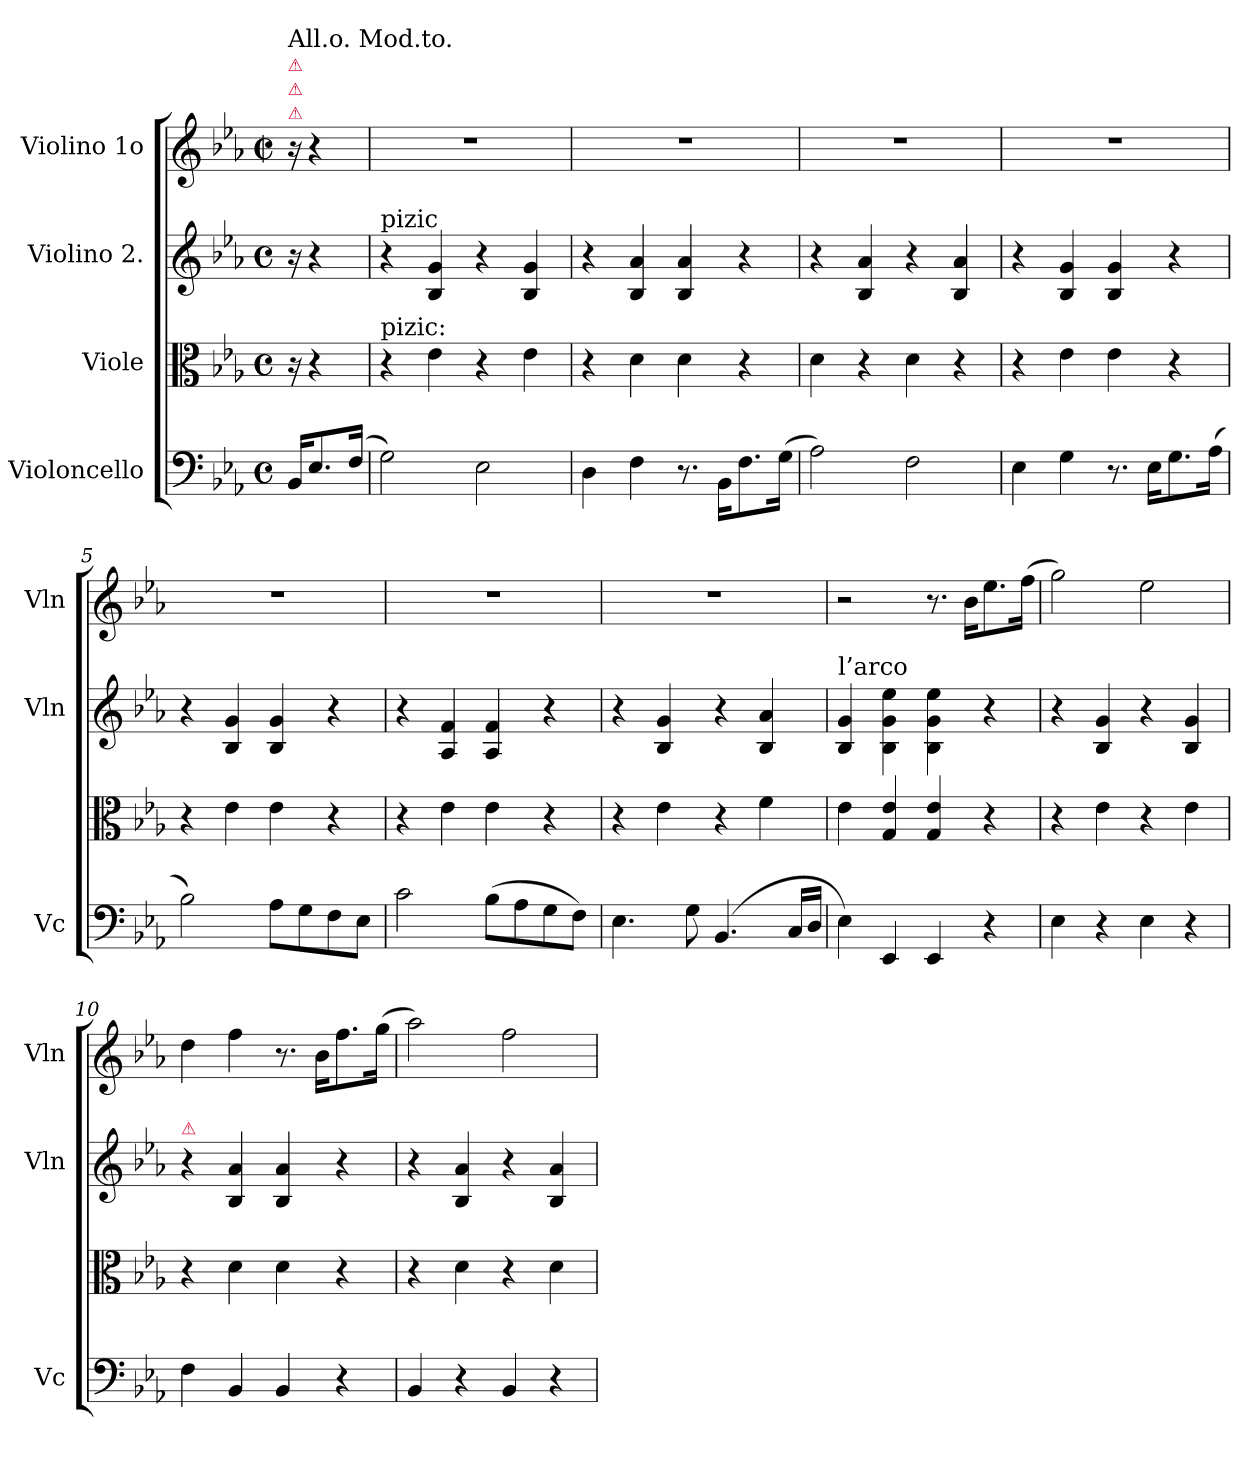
**kern	**kern	**kern	**kern
*part4	*part3	*part2	*part1
*staff4	*staff3	*staff2	*staff1
*I"Violoncello	*I"Viole	*I"Violino 2.	*I"Violino 1o
*I'Vc	*	*I'Vln	*I'Vln
*clefF4	*clefC3	*clefG2	*clefG2
*k[b-e-a-]	*k[b-e-a-]	*k[b-e-a-]	*k[b-e-a-]
*E-:	*E-:	*E-:	*E-:
*M4/4	*M4/4	*M4/4	*M4/4
*met(c)	*met(c)	*met(c)	*met(c|)
=	=	=	=
!	!	!	!LO:TX:a:color=crimson:t=⚠
!	!	!	!LO:TX:a:color=crimson:t=⚠
!	!	!	!LO:TX:a:color=crimson:t=⚠
!	!	!	!LO:TX:a:t=All.o. Mod.to.
16BB-/KL	16r	16r	16r
8.E-/	4r	4r	4r
(16F/Jk	.	.	.
=1	=1	=1	=1
!	!	!LO:TX:a:t=pizic	!
!	!LO:TX:a:t=pizic&colon;	!	!
2G\)	4r	4r	1r
.	4e-\	4B-/ 4g/	.
2E-\	4r	4r	.
.	4e-\	4B-/ 4g/	.
=2	=2	=2	=2
4D\	4r	4r	1r
4F\	4d\	4B-/ 4a-/	.
8.r	4d\	4B-/ 4a-/	.
16BB-\KL	.	.	.
8.F\	4r	4r	.
(16G\Jk	.	.	.
=3	=3	=3	=3
2A-\)	4d\	4r	1r
.	4r	4B-/ 4a-/	.
2F\	4d\	4r	.
.	4r	4B-/ 4a-/	.
=4	=4	=4	=4
4E-\	4r	4r	1r
4G\	4e-\	4B-/ 4g/	.
8.r	4e-\	4B-/ 4g/	.
16E-\KL	.	.	.
8.G\	4r	4r	.
(16A-\Jk	.	.	.
=5	=5	=5	=5
2B-\)	4r	4r	1r
.	4e-\	4B-/ 4g/	.
8A-\L	4e-\	4B-/ 4g/	.
8G\	.	.	.
8F\	4r	4r	.
8E-\J	.	.	.
=6	=6	=6	=6
2c\	4r	4r	1r
.	4e-\	4A-/ 4f/	.
(8B-\L	4e-\	4A-/ 4f/	.
8A-\	.	.	.
8G\	4r	4r	.
8F\J)	.	.	.
=7	=7	=7	=7
4.E-\	4r	4r	1r
.	4e-\	4B-/ 4g/	.
8G\	.	.	.
(4.BB-/	4r	4r	.
.	4f\	4B-/ 4a-/	.
16C/LL	.	.	.
16D/JJ	.	.	.
=8	=8	=8	=8
!	!	!LO:TX:a:t=l’arco	!
4E-\)	4e-\	4B-/ 4g/	2r
4EE-/	4G/ 4e-/	4B-\ 4g\ 4ee-\	.
4EE-/	4G/ 4e-/	4B-\ 4g\ 4ee-\	8.r
.	.	.	16b-\KL
4r	4r	4r	8.ee-\
.	.	.	(16ff\Jk
=9	=9	=9	=9
4E-\	4r	4r	2gg\)
4r	4e-\	4B-/ 4g/	.
4E-\	4r	4r	2ee-\
4r	4e-\	4B-/ 4g/	.
=10	=10	=10	=10
!	!	!LO:TX:a:color=crimson:t=⚠	!
4F\	4r	4r	4dd\
4BB-/	4d\	4B-/ 4a-/	4ff\
4BB-/	4d\	4B-/ 4a-/	8.r
.	.	.	16b-\KL
4r	4r	4r	8.ff\
.	.	.	(16gg\Jk
=11	=11	=11	=11
4BB-/	4r	4r	2aa-\)
4r	4d\	4B-/ 4a-/	.
4BB-/	4r	4r	2ff\
4r	4d\	4B-/ 4a-/	.
=	=	=	=
*-	*-	*-	*-
